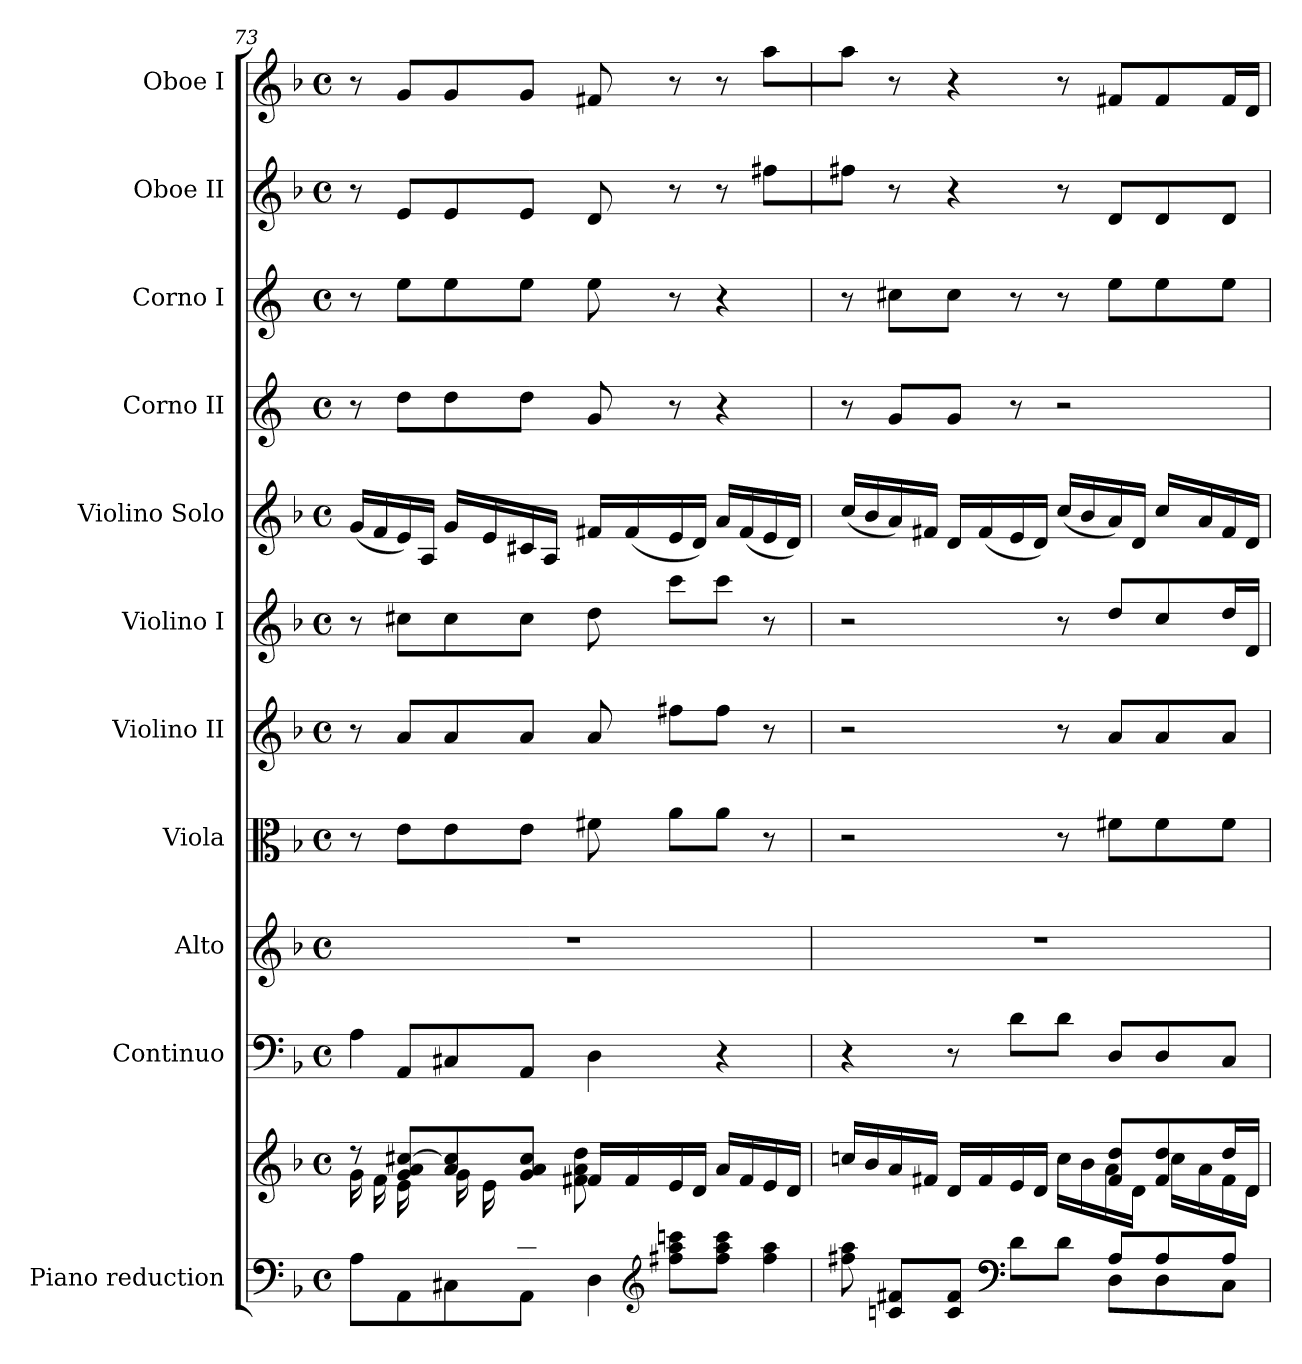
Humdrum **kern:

**kern	**kern	**kern	**kern	**kern	**kern	**kern	**kern	**kern	**kern	**kern	**kern
*part11	*part11	*part10	*part9	*part8	*part7	*part6	*part5	*part4	*part3	*part2	*part1
*staff12	*staff11	*staff10	*staff9	*staff8	*staff7	*staff6	*staff5	*staff4	*staff3	*staff2	*staff1
*I"Piano reduction	*	*I"Continuo	*I"Alto	*I"Viola	*I"Violino II	*I"Violino I	*I"Violino Solo	*I"Corno II	*I"Corno I	*I"Oboe II	*I"Oboe I
*I'Pno	*	*	*	*	*	*	*I'Vln	*	*	*I'Ob	*I'Ob
*clefF4	*clefG2	*clefF4	*clefG2	*clefC3	*clefG2	*clefG2	*clefG2	*clefG2	*clefG2	*clefG2	*clefG2
*	*	*	*	*	*	*	*	*ITrd4c7	*ITrd4c7	*	*
*k[b-]	*k[b-]	*k[b-]	*k[b-]	*k[b-]	*k[b-]	*k[b-]	*k[b-]	*k[b-]	*k[b-]	*k[b-]	*k[b-]
*M4/4	*M4/4	*M4/4	*M4/4	*M4/4	*M4/4	*M4/4	*M4/4	*M4/4	*M4/4	*M4/4	*M4/4
*met(c)	*met(c)	*met(c)	*met(c)	*met(c)	*met(c)	*met(c)	*met(c)	*met(c)	*met(c)	*met(c)	*met(c)
=73	=73	=73	=73	=73	=73	=73	=73	=73	=73	=73	=73
*^	*^	*	*	*	*	*	*	*	*	*	*
*	*^	*	*	*	*	*	*	*	*	*	*	*	*
8.ryy	2ryy	8A\L	8r	16g\LL	8A\J	1r	8r	8r	8r	(<16g/LL	8r	8r	8r	8r
.	.	.	.	16f\	.	.	.	.	.	16f/	.	.	.	.
.	.	8AA\	8g/ 8a/ [8cc#X/L	16e\	8AA/L	.	8e\L	8a/L	8cc#X\L	16e/)	8g\L	8a\L	8e/L	8g/L
16A/JJ	.	.	.	16ryy	.	.	.	.	.	16A/JJ	.	.	.	.
8ryy	.	8C#X\	8a/ 8cc#/]	16g\LL	8C#X/	.	8e\	8a/	8cc#\	16g/LL	8g\	8a\	8e/	8g/
.	.	.	.	16e\	.	.	.	.	.	16e/	.	.	.	.
16c#X/	.	8AA\J	8g/ 8a/ 8cc#/J	8ryy	8AA/J	.	8e\J	8a/J	8cc#\J	16c#X/	8g\J	8a\J	8e/J	8g/J
16A/JJ	.	.	.	.	.	.	.	.	.	16A/JJ	.	.	.	.
2ryy	8ryy	4D\	16f#X/LL	8f#\ 8a\ 8dd\	4D\	.	8f#X\	8a/	8dd\	16f#X/LL	8c/	8a\	8d/	8f#X/
.	.	.	16f#/	.	.	.	.	.	.	(<16f#/	.	.	.	.
*clefG2	*	*	*	*	*	*	*	*	*	*	*	*	*	*
.	8ff#X\ 8aa\ 8cccn\L	.	16e/	8ryy	.	.	8a\L	8ff#X\L	8ccc\L	16e/	8r	8r	8r	8r
.	.	.	16d/JJ	.	.	.	.	.	.	16d/JJ)	.	.	.	.
.	8ff#\ 8aa\ 8ccc\J	4ryy	16a/LL	4ryy	4r	.	8a\J	8ff#\J	8ccc\J	16a/LL	4r	4r	8r	8r
.	.	.	16f#/	.	.	.	.	.	.	(<16f#/	.	.	.	.
.	8ff#\ 8aa\L	.	16e/	.	.	.	8r	8r	8r	16e/	.	.	8ff#X\L	8aa\L
.	.	.	16d/JJ	.	.	.	.	.	.	16d/JJ)	.	.	.	.
*	*v	*v	*	*	*	*	*	*	*	*	*	*	*	*
=74	=74	=74	=74	=74	=74	=74	=74	=74	=74	=74	=74	=74	=74
8ff#X\ 8aa\J	4ryy	16ccn/LL	2ryy	4r	1r	2r	2r	2r	(<16cc/LL	8r	8r	8ff#X\J	8aa\J
.	.	16b-/	.	.	.	.	.	.	16b-/	.	.	.	.
8cn/ 8f#X/L	.	16a/	.	.	.	.	.	.	16a/)	8c/L	8f#X\L	8r	8r
.	.	16f#X/JJ	.	.	.	.	.	.	16f#X/JJ	.	.	.	.
8c/ 8f#/J	8ryy	16d/LL	.	8r	.	.	.	.	16d/LL	8c/J	8f#\J	4r	4r
.	.	16f#/	.	.	.	.	.	.	(<16f#/	.	.	.	.
*clefF4	*	*	*	*	*	*	*	*	*	*	*	*	*
8ryy	8d\L	16e/	.	8d\L	.	.	.	.	16e/	8r	8r	.	.
.	.	16d/JJ	.	.	.	.	.	.	16d/JJ)	.	.	.	.
8ryy	8d\J	8ryy	16cc\LL	8d\J	.	8r	8r	8r	(<16cc/LL	2r	8r	8r	8r
.	.	.	16b-\	.	.	.	.	.	16b-/	.	.	.	.
8A/L	8D\L	8f#/ 8dd/L	16a\	8D/L	.	8f#X\L	8a/L	8dd/L	16a/)	.	8a\L	8d/L	8f#X/L
.	.	.	16d\JJ	.	.	.	.	.	16d/JJ	.	.	.	.
8A/	8D\	8f#/ 8dd/	16cc\LL	8D/	.	8f#\	8a/	8cc/	16cc/LL	.	8a\	8d/	8f#/
.	.	.	16a\	.	.	.	.	.	16a/	.	.	.	.
8A/J	8C\J	16dd/L	16f#\	8C/J	.	8f#\J	8a/J	16dd/L	16f#/	.	8a\J	8d/J	16f#/L
.	.	16d/JJ	16d\JJ	.	.	.	.	16d/JJ	16d/JJ	.	.	.	16d/JJ
*v	*v	*	*	*	*	*	*	*	*	*	*	*	*
*	*v	*v	*	*	*	*	*	*	*	*	*	*
=	=	=	=	=	=	=	=	=	=	=	=
*-	*-	*-	*-	*-	*-	*-	*-	*-	*-	*-	*-
